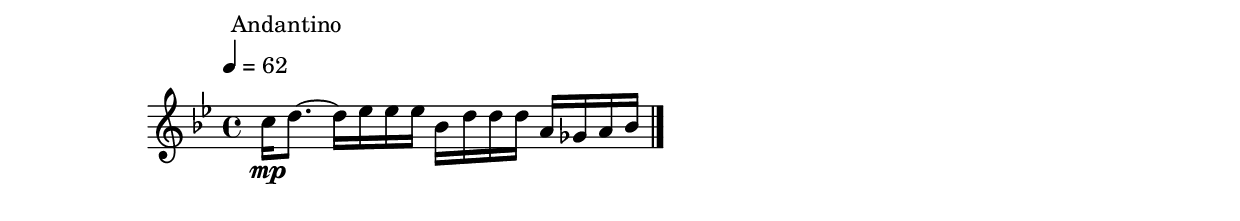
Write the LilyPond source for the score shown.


%% A tie and dot is hard to read

%% Optional version number
%% \version "2.6.0"
\version "2.4.5"


flute = {
   \clef treble
   \key bes \major
   \time 4/4
   \override Score.MetronomeMark #'padding = #'3.0
   \tempo 4 = 62
   \once \override TextScript   #'extra-offset = #'(-3 . 6)
   \set Staff.instrument = "Flute  "
   \relative c'' {
   c 16 ^\markup{Andantino}_\mp 
        d 8. ~ d 16 es es es bes d d d a ges a bes \bar "|."
   }

}

\score {
   \flute
   \layout {
      raggedright = ##t
   }
}



